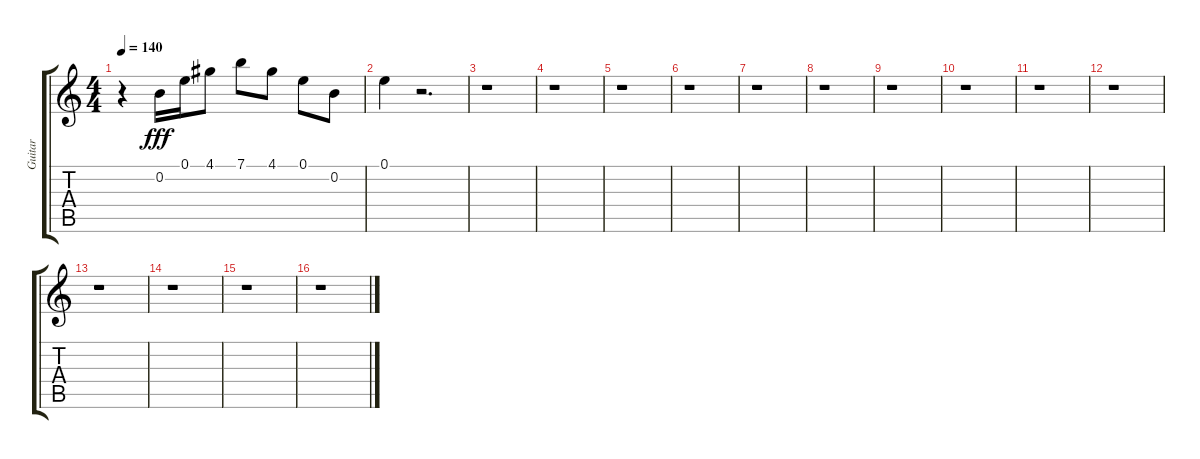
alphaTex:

\track ("Guitar" "Guitar") {instrument acousticguitarsteel}
\staff {score tabs}
\tuning (E4 B3 G3 D3 A2 E2) {hide}
\ts (4 4)
\tempo 140
\clef g2
\ks c
r.4{dy fff} 0.2.16 0.1.16 4.1.8 7.1.8 4.1.8 0.1.8 0.2.8 |
0.1.4 r.2{d} |
r.1 |
r.1 |
r.1 |
r.1 |
r.1 |
r.1 |
r.1 |
r.1 |
r.1 |
r.1 |
r.1 |
r.1 |
r.1 |
r.1
